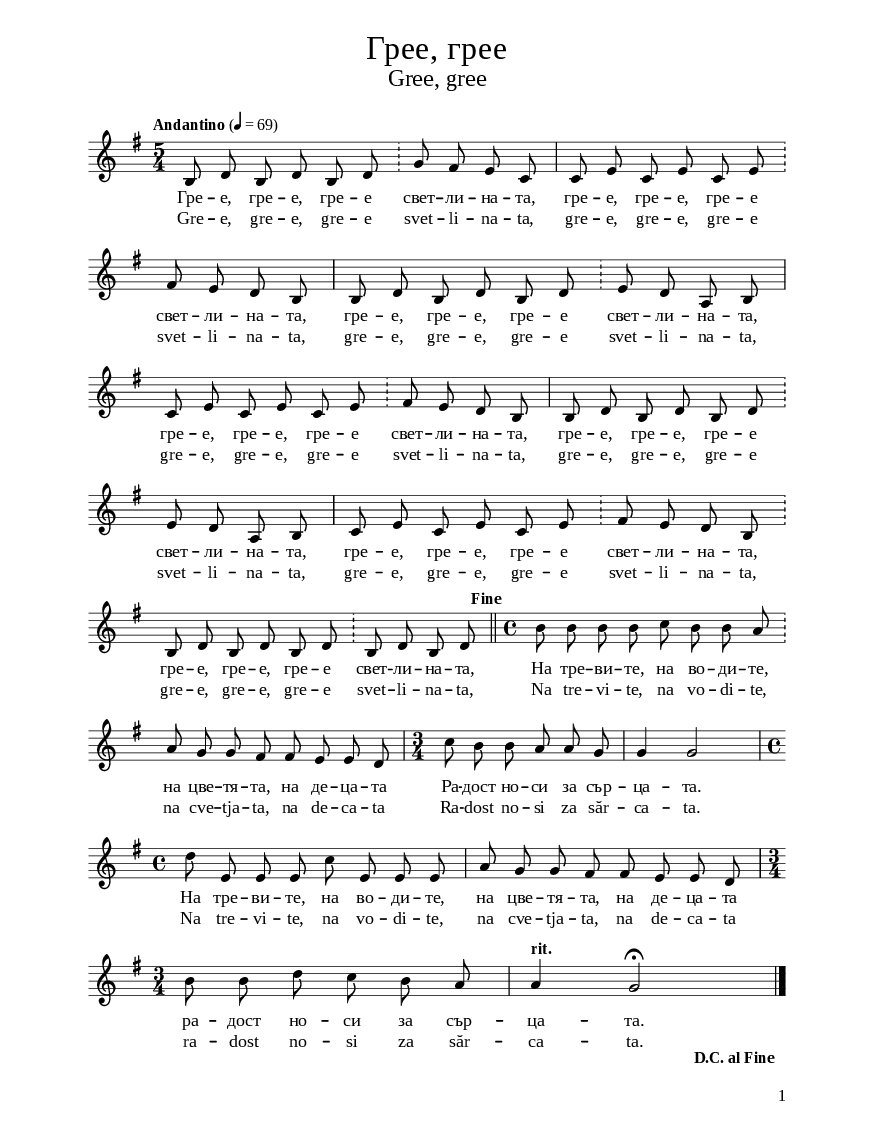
\version "2.24.1"

% include paper part and global functions
\include "include/globals.ily"

\bookpart {
  \label #'ref078
  \tocItem \markup "Грее, грее – Gree, gree"
  \include "include/bookpart-paper.ily"
  \score {
    \include "include/score-layout.ily"

    \new Voice \relative c' {
      \clef treble
      \key g \major
      \time 5/4
      \tempoFunc "Andantino" 4 "69"
      \override Staff.BarLine.gap = 0.6

      \autoBeamOff
      b8 d b8 d b8 d  \bar "!" g fis e c | c e c e c e   \bar "!"  \break

      fis8 e d b | b d b d b d \bar "!"  e d a b | \break

      c e c e c e  \bar "!"  fis8 e8 d8 b8 | b8 d8 b8 d8 b d  \bar "!"  \break

      e8 d a b | c e c e c e \bar "!"  fis e d b  \bar "!"  \break

      b d b d b d  \bar "!" b d b \tempo "   Fine"  d  \bar "||" | \time 4/4 b'b b b c b b a   \bar "!"  \break

      a8 g g fis fis e e d | \time 3/4 c' b b a a g | g 4 g2 | \break

      \time 4/4 d'8 e, e e c' e, e e | a g g fis fis e e d | \break

      \time 3/4 b' b d c b a |\tempo "rit."  a4 g2 \fermata | \bar "|."


    }

    \addlyrics {
      Гре -- е, гре -- е, гре -- е свет -- ли -- на -- та,

      гре -- е, гре -- е, гре -- е свет -- ли -- на -- та,

      гре -- е, гре -- е, гре -- е свет -- ли -- на -- та,

      гре -- е, гре -- е, гре -- е свет -- ли -- на -- та,

      гре -- е, гре -- е, гре -- е свет -- ли -- на -- та,

      гре -- е, гре -- е, гре -- е свет -- ли -- на -- та,

      гре -- е, гре -- е, гре -- е свет -- ли -- на -- та,

      На тре --  ви -- те, на во -- ди -- те,

      на цве -- тя -- та, на де -- ца -- та

      Ра -- дост но -- си за сър -- ца -- та.

      На тре -- ви -- те, на во -- ди -- те,

      на цве -- тя -- та, на де -- ца -- та

      ра -- дост но -- си за сър -- ца -- та.}
    \addlyrics {
      Gre -- e, gre -- e, gre -- e svet -- li -- na -- ta,

      gre -- e, gre -- e, gre -- e svet -- li -- na -- ta,

      gre -- e, gre -- e, gre -- e svet -- li -- na -- ta,

      gre -- e, gre -- e, gre -- e svet -- li -- na -- ta,

      gre -- e, gre -- e, gre -- e svet -- li -- na -- ta,

      gre -- e, gre -- e, gre -- e svet -- li -- na -- ta,

      gre -- e, gre -- e, gre -- e svet -- li -- na -- ta,

      Na tre --  vi -- te, na vo -- di -- te,

      na cve -- tja -- ta, na de -- ca -- ta

      Ra -- dost no -- si za săr -- ca -- ta.

      Na tre -- vi -- te, na vo -- di -- te,

      na cve -- tja -- ta, na de -- ca -- ta

      ra -- dost no -- si za săr -- ca -- ta.}



        \header {
          title = \titleFunc "Грее, грее" "Gree, gree"
        }

        \midi{}

      } % score

      \markup \dc-one "D.C. al Fine"

      \pageBreak

      % include foreign translation(s) of the song
      \version "2.20.0"

\markup \fill-line { \fontsize #6 "Es, scheint, es scheint" }
\markup \null
\markup \null
\markup \fontsize #+2.5 {
  \hspace #10
  \override #'(baseline-skip . 2)

  \column {
    \line { " " }
    \line {   "   "Das Licht scheint,}

    \line {   "   "das Licht scheint,}

    \line {   "   "das Licht scheint,}

    \line {   "   "das Licht scheint,}

    \line {   "   "das Licht scheint,}

    \line {   "   "das Licht scheint,}

    \line {   "   "das Licht scheint,}
    \line {   "   " es   scheint, scheint, scheint, scheint, scheint}




  }


}


    } % bookpart
